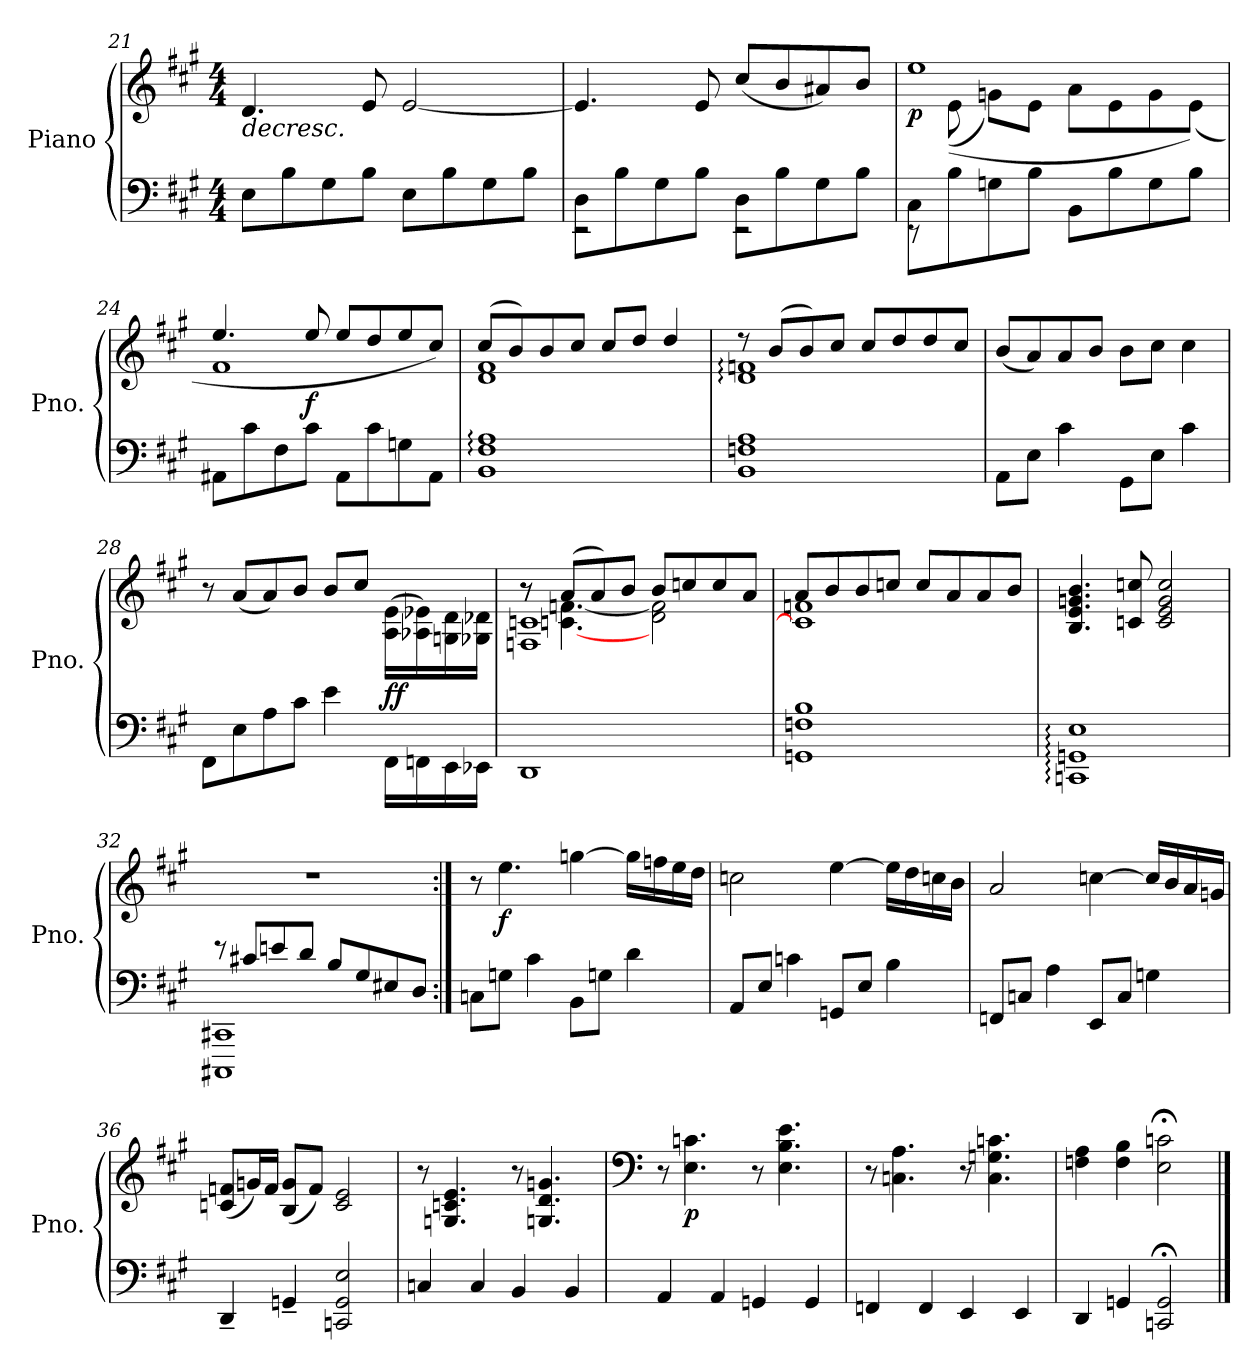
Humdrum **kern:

**kern	**kern	**dynam
*part1	*part1	*part1
*staff2	*staff1	*staff1/2
*I"Piano	*	*
*I'Pno.	*	*
*clefF4	*clefG2	*
*k[f#c#g#]	*k[f#c#g#]	*
*M4/4	*M4/4	*
=21	=21	=21
!	!	!LO:HP:b
8E\L	4.d/	>
8B\	.	.
8G#\	.	.
8B\J	8e/	.
8E\L	[2e/	.
8B\	.	.
8G#\	.	.
8B\J	.	.
=22	=22	=22
*^	*	*
8D\L	2r	4.e/]	.
8B\	.	.	.
8G#\	.	.	.
8B\J	.	8e/	.
8D\L	2r	(8cc#/L	.
8B\	.	8b/	.
8G#\	.	8a#X/)	.
8B\J	.	8b/J	.
=23	=23	=23	=23
*	*	*^	*
!	!	!	!	!LO:DY:b
8rEE	8C#\L	1ee	8ryy	p
2..ryy	8B\	.	((>8e\	.
.	8Gn\	.	8gn\L)	.
.	8B\J	.	8e\J	.
.	(>8BB\L	.	8a\L	.
.	8B\	.	8e\	.
.	8G\	.	8g\	.
.	8B\J	.	(8e\J)	.
*v	*v	*	*	*
*	*v	*v	*
.	.	]
!!LO:PB:g=z
=24	=24	=24
*	*^	*
8AA#X\L	4.ee/	1f#	.
8c#\	.	.	.
8F#\	.	.	.
!	!	!	!LO:DY:b
8c#\J	8ee/	.	f
8AA#\L	8ee/L	.	.
8c#\	8dd/	.	.
8Gn\	8ee/	.	.
8AA#\J	8cc#/J)	.	.
=25	=25	=25	=25
*^	*	*	*
1BB	1F#: 1A:	(8cc#/L	1d 1f#	.
.	.	8b/)	.	.
.	.	8b/	.	.
.	.	8cc#/J	.	.
.	.	8cc#/L	.	.
.	.	8dd/J	.	.
.	.	4dd/	.	.
*v	*v	*	*	*
=26	=26	=26	=26
1BB 1Fn 1A	8r	1d: 1fn:	.
.	(8b/L	.	.
.	8b/)	.	.
.	8cc#/J	.	.
.	8cc#/L	.	.
.	8dd/	.	.
.	8dd/	.	.
.	8cc#/J	.	.
*	*v	*v	*
=27	=27	=27
8AA\L	(>8b/L	.
8E\J	8a/)	.
4c#\	8a/	.
.	8b/J	.
8GG#\L	8b\L	.
8E\J	8cc#\J	.
4c#\	4cc#\	.
!!LO:LB:g=z
=28	=28	=28
8FF#\L	8r	.
8E\	(>8a/L	.
8A\	8a/)	.
8c#\J	8b/J	.
4e\	8b/L	.
.	8cc#/J	.
!	!	!LO:DY:a=2
16FF#\LL	(16A\ 16e\LL	ff
16FFn\	16A-X\ 16e-X\)	.
16EE\	16Gn\ 16d\	.
16EE-X\JJ	16G-X\ 16d-X\JJ	.
=29	=29	=29
*	*^	*
*	*	*^	*
1DD	8r	8r	1Fn 1cn	.
.	(8a/L	[4.cn\ [4.fn\	.	.
.	8a/)	.	.	.
.	8b/J	.	.	.
.	8b/L	2d\ 2f\]	.	.
.	8ccn/	.	.	.
.	8cc/	.	.	.
.	8a/J	.	.	.
*	*	*v	*v	*
=30	=30	=30	=30
*^	*	*	*
1GGn	1Fn 1B	8a/L	1cn] 1fn	.
.	.	8b/	.	.
.	.	8b/	.	.
.	.	8ccn/J	.	.
.	.	8cc/L	.	.
.	.	8a/	.	.
.	.	8a/	.	.
.	.	8b/J	.	.
*v	*v	*	*	*
*	*v	*v	*
=31	=31	=31
1CCn: 1GGn: 1E:	4.B/ 4.e/ 4.gn/ 4.b/	.
.	8cn/ 8ccn/	.
.	2c/ 2e/ 2g/ 2cc/	.
!!LO:LB:g=z
=32	=32	=32
*^	*	*
8r	1CCC#X 1CC#X	1r	.
8c#X/L	.	.	.
8en/	.	.	.
8d/J	.	.	.
8B/L	.	.	.
8G#/	.	.	.
8E#X/	.	.	.
8D/J	.	.	.
*v	*v	*	*
=33:|!	=33:|!	=33:|!
8Cn\L	8r	.
!	!	!LO:DY:b
8Gn\J	4.ee\	f
4c#\	.	.
8BB\L	[4ggn\	.
8Gn\J	.	.
4d\	16gg\LL]	.
.	16ffn\	.
.	16ee\	.
.	16dd\JJ	.
=34	=34	=34
8AA/L	2ccn\	.
8E/J	.	.
4cn\	.	.
8GGn/L	[4ee\	.
8E/J	.	.
4B\	16ee\LL]	.
.	16dd\	.
.	16ccn\	.
.	16b\JJ	.
!!LO:LB:g=z
=35	=35	=35
8FFn/L	2a/	.
8Cn/J	.	.
4A\	.	.
8EE/L	[4ccn\	.
8C/J	.	.
4Gn\	16cc/LL]	.
.	16b/	.
.	16a/	.
.	16gn/JJ	.
=36	=36	=36
4DD~/	(>8cn/ 8fn/L	.
.	16gn/L)	.
.	16f/JJ	.
4GGn~/	(8B/ 8g/L	.
.	8f/J)	.
2CCn/ 2GG/ 2E/	2c/ 2e/	.
=37	=37	=37
4Cn/	8r	.
.	4.Gn/ 4.cn/ 4.e/	.
4C/	.	.
4BB/	8r	.
.	4.Gn/ 4.d/ 4.gn/	.
4BB/	.	.
=38	=38	=38
*	*clefF4	*
4AA/	8r	.
!	!	!LO:DY:b
.	4.E\ 4.cn\	p
4AA/	.	.
4GGn/	8r	.
.	4.E\ 4.B\ 4.e\	.
4GG/	.	.
=39	=39	=39
4FFn/	8r	.
.	4.Cn\ 4.A\	.
4FF/	.	.
4EE/	8r	.
.	4.C\ 4.Gn\ 4.cn\	.
4EE/	.	.
!!LO:LB:g=z
=40	=40	=40
4DD/	4Fn\ 4A\	.
4GGn/	4F\ 4B\	.
2CCn/; 2GG/;	2E\;< 2cn\;<	.
==	==	==
*-	*-	*-
